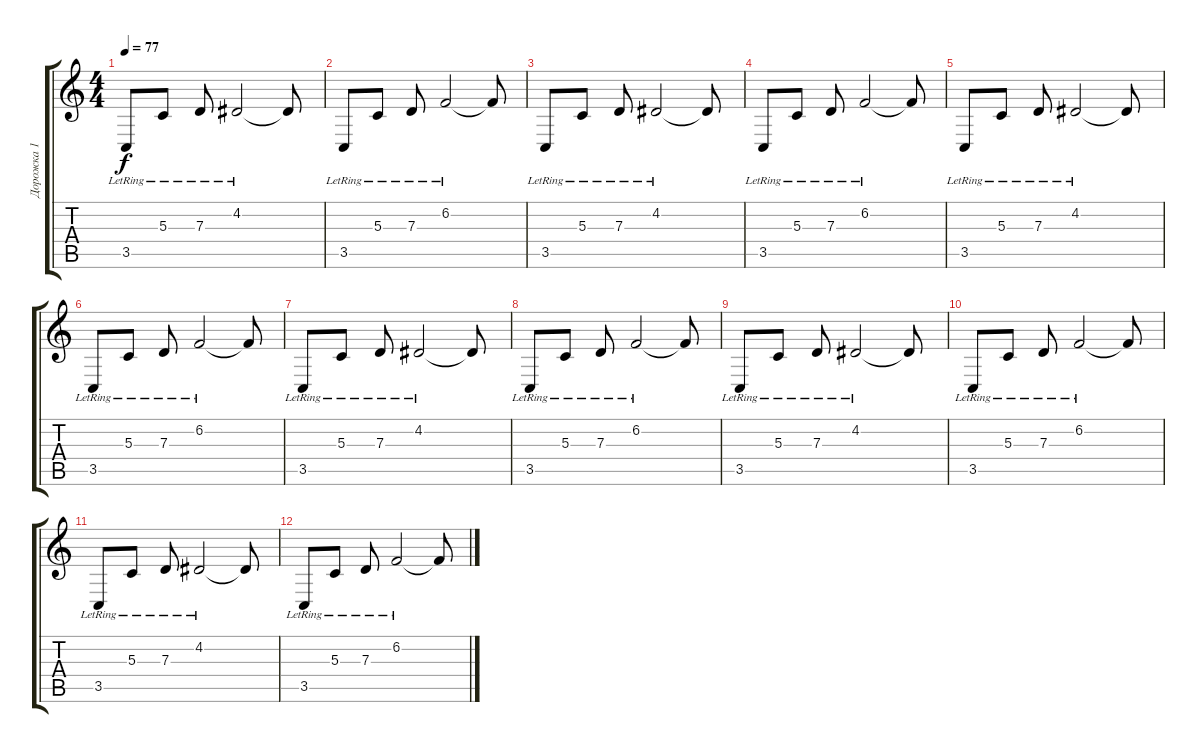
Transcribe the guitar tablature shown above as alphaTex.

\track ("Дорожка 1" "Дорожка 1") {instrument acousticgrandpiano}
\staff {score tabs}
\tuning (E4 B3 G3 D3 A2 E2) {hide}
\ts (4 4)
\tempo 77
\clef g2
\ks c
3.5{lr}.8{dy f} 5.3{lr}.8 7.3{lr}.8 4.2{lr}.2 4.2{t}.8 |
3.5{lr}.8 5.3{lr}.8 7.3{lr}.8 6.2{lr}.2 6.2{t}.8 |
3.5{lr}.8 5.3{lr}.8 7.3{lr}.8 4.2{lr}.2 4.2{t}.8 |
3.5{lr}.8 5.3{lr}.8 7.3{lr}.8 6.2{lr}.2 6.2{t}.8 |
3.5{lr}.8 5.3{lr}.8 7.3{lr}.8 4.2{lr}.2 4.2{t}.8 |
3.5{lr}.8 5.3{lr}.8 7.3{lr}.8 6.2{lr}.2 6.2{t}.8 |
3.5{lr}.8 5.3{lr}.8 7.3{lr}.8 4.2{lr}.2 4.2{t}.8 |
3.5{lr}.8 5.3{lr}.8 7.3{lr}.8 6.2{lr}.2 6.2{t}.8 |
3.5{lr}.8 5.3{lr}.8 7.3{lr}.8 4.2{lr}.2 4.2{t}.8 |
3.5{lr}.8 5.3{lr}.8 7.3{lr}.8 6.2{lr}.2 6.2{t}.8 |
3.5{lr}.8 5.3{lr}.8 7.3{lr}.8 4.2{lr}.2 4.2{t}.8 |
3.5{lr}.8 5.3{lr}.8 7.3{lr}.8 6.2{lr}.2 6.2{t}.8
